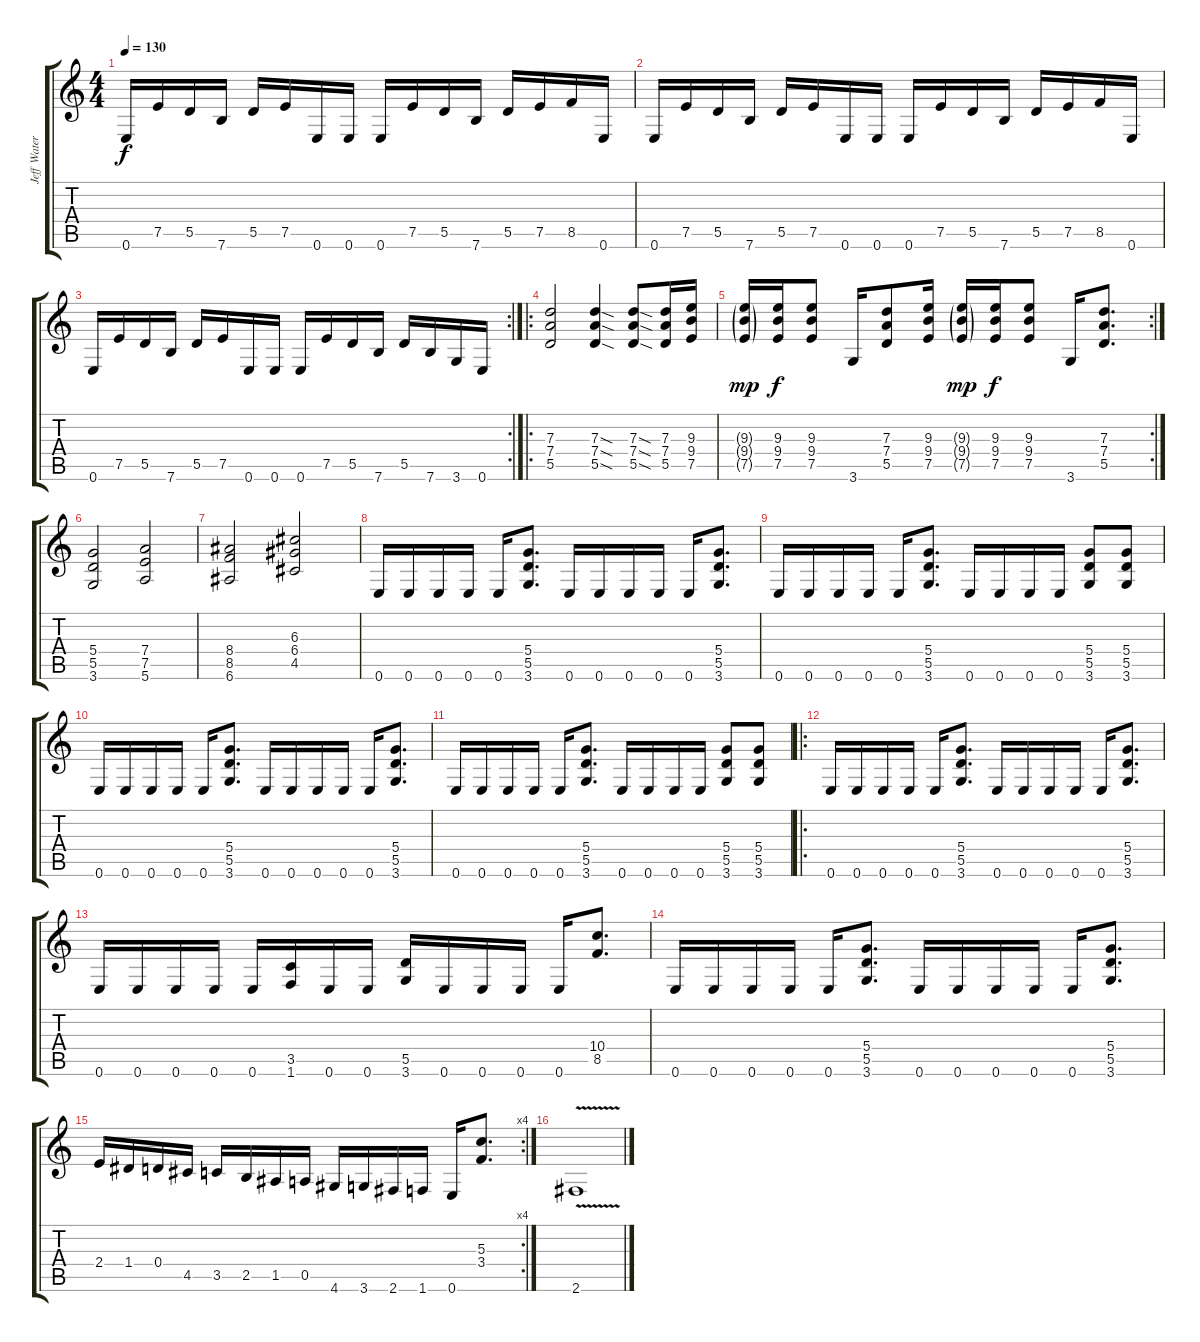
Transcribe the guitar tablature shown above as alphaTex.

\track ("Jeff Waters" "Jeff Water") {instrument acousticguitarsteel}
\staff {score tabs}
\tuning (E4 B3 G3 D3 A2 E2) {hide}
\ts (4 4)
\tempo 130
\clef g2
\ks c
0.6.16{dy f} 7.5.16 5.5.16 7.6.16 5.5.16 7.5.16 0.6.16 0.6.16 0.6.16 7.5.16 5.5.16 7.6.16 5.5.16 7.5.16 8.5.16 0.6.16 |
0.6.16 7.5.16 5.5.16 7.6.16 5.5.16 7.5.16 0.6.16 0.6.16 0.6.16 7.5.16 5.5.16 7.6.16 5.5.16 7.5.16 8.5.16 0.6.16 |
\rc 2
0.6.16 7.5.16 5.5.16 7.6.16 5.5.16 7.5.16 0.6.16 0.6.16 0.6.16 7.5.16 5.5.16 7.6.16 5.5.16 7.6.16 3.6.16 0.6.16 |
\ro
(7.3 7.4 5.5).2 (7.3{sod} 7.4{sod} 5.5{sod}).4 (7.3{sod} 7.4{sod} 5.5{sod}).8 (7.3 7.4 5.5).16 (9.3 9.4 7.5).16 |
\rc 2
(9.3{g} 9.4{g} 7.5{g}).16{dy mp} (9.3 9.4 7.5).16{dy f} (9.3 9.4 7.5).8 3.6.16 (7.3 7.4 5.5).8 (9.3 9.4 7.5).16 (9.3{g} 9.4{g} 7.5{g}).16{dy mp} (9.3 9.4 7.5).16{dy f} (9.3 9.4 7.5).8 3.6.16 (7.3 7.4 5.5).8{d} |
(5.4 5.5 3.6).2 (7.4 7.5 5.6).2 |
(8.4 8.5 6.6).2 (6.3 6.4 4.5).2 |
0.6.16 0.6.16 0.6.16 0.6.16 0.6.16 (5.4 5.5 3.6).8{d} 0.6.16 0.6.16 0.6.16 0.6.16 0.6.16 (5.4 5.5 3.6).8{d} |
0.6.16 0.6.16 0.6.16 0.6.16 0.6.16 (5.4 5.5 3.6).8{d} 0.6.16 0.6.16 0.6.16 0.6.16 (5.4 5.5 3.6).8 (5.4 5.5 3.6).8 |
0.6.16 0.6.16 0.6.16 0.6.16 0.6.16 (5.4 5.5 3.6).8{d} 0.6.16 0.6.16 0.6.16 0.6.16 0.6.16 (5.4 5.5 3.6).8{d} |
0.6.16 0.6.16 0.6.16 0.6.16 0.6.16 (5.4 5.5 3.6).8{d} 0.6.16 0.6.16 0.6.16 0.6.16 (5.4 5.5 3.6).8 (5.4 5.5 3.6).8 |
\ro
0.6.16 0.6.16 0.6.16 0.6.16 0.6.16 (5.4 5.5 3.6).8{d} 0.6.16 0.6.16 0.6.16 0.6.16 0.6.16 (5.4 5.5 3.6).8{d} |
0.6.16 0.6.16 0.6.16 0.6.16 0.6.16 (3.5 1.6).16 0.6.16 0.6.16 (5.5 3.6).16 0.6.16 0.6.16 0.6.16 0.6.16 (10.4 8.5).8{d} |
0.6.16 0.6.16 0.6.16 0.6.16 0.6.16 (5.4 5.5 3.6).8{d} 0.6.16 0.6.16 0.6.16 0.6.16 0.6.16 (5.4 5.5 3.6).8{d} |
\rc 4
2.4.16 1.4.16 0.4.16 4.5.16 3.5.16 2.5.16 1.5.16 0.5.16 4.6.16 3.6.16 2.6.16 1.6.16 0.6.16 (5.3 3.4).8{d} |
2.6{v}.1
